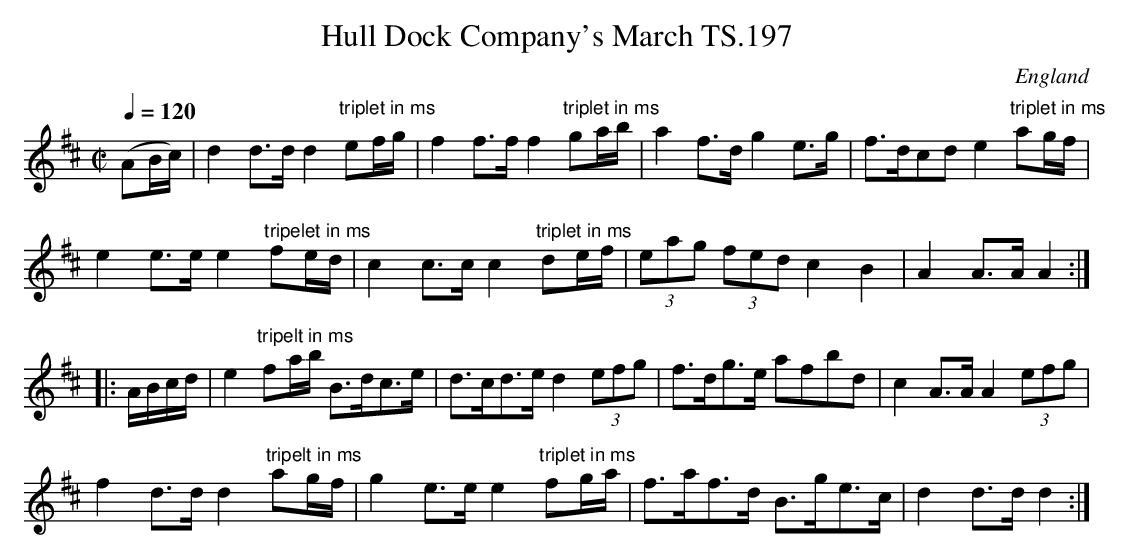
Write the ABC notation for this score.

X:1
T:Hull Dock Company's March TS.197
M:C|
L:1/8
Q:1/4=120
O:England
K:D major
(AB/c/)|d2d>dd2 "triplet in ms"ef/g/|f2f>ff2 "triplet in ms"ga/b/|a2f>dg2e>g|f>dcde2 "triplet in ms"ag/f/|!
e2e>ee2 "tripelet in ms"fe/d/|c2c>cc2 "triplet in ms" de/f/|(3eag (3fedc2B2|A2A>AA2:|!
|:A/B/c/d/|e2 "tripelt in ms" fa/b/ B>dc>e|d>cd>ed2(3efg|f>dg>e afbd|c2A>AA2(3efg|!
f2d>dd2 "tripelt in ms"ag/f/|g2e>ee2 "triplet in ms"fg/a/|f>af>d B>ge>c|d2d>dd2:|]
